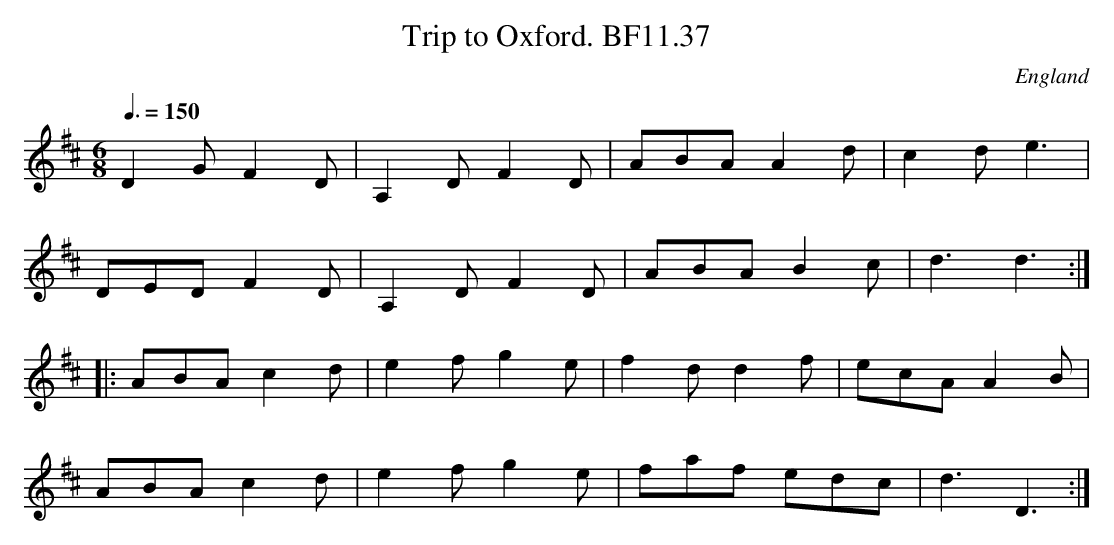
X:1
T:Trip to Oxford. BF11.37
M:6/8
L:1/8
Q:3/8=150
O:England
notC:Hand of James Lishman
K:D major
D2GF2D|A,2DF2D|ABA A2d|c2de3|!
DEDF2D|A,2DF2D|ABAB2c|d3d3:|!
|:ABAc2d|e2fg2e|f2dd2f|ecAA2B|!
ABAc2d|e2fg2e|faf edc|d3D3:|
